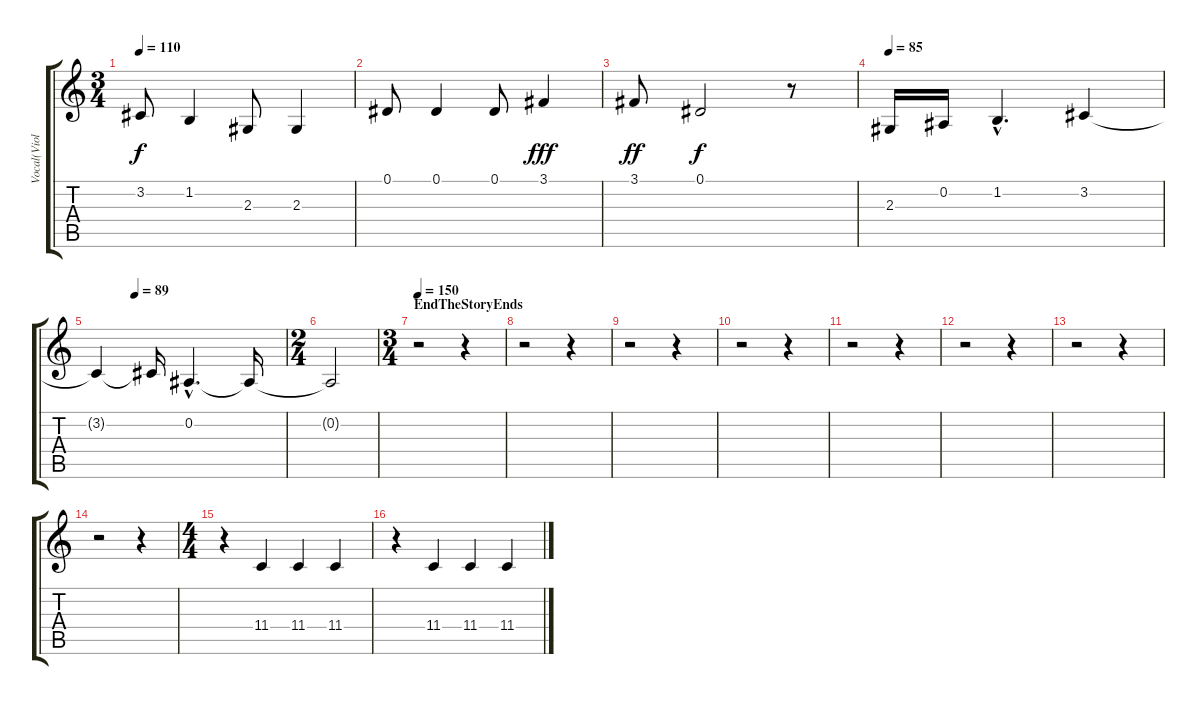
\track ("Vocal(Violin)" "Vocal(Viol") {instrument violin}
\staff {score tabs}
\tuning (Eb4 Bb3 Gb3 Db3 Ab2 Eb2) {hide}
\ts (3 4)
\tempo 110
\clef g2
\ks c
3.2.8{dy f} 1.2.4 2.3.8 2.3.4 |
0.1.8 0.1.4 0.1.8 3.1.4{dy fff} |
3.1.8{dy ff} 0.1.2{dy f} r.8 |
\tempo 85
2.3.16 0.2.16 1.2{hac}.4{d} 3.2.4 |
\tempo (89 0.20833333333333334)
3.2{t}.4 3.2{t}.16 0.2{hac}.4{d} 0.2{t}.16 |
\ts (2 4)
0.2{t}.2 |
\ts (3 4)
\section ("" "EndTheStoryEnds")
\tempo 150
r.2 r.4 |
r.2 r.4 |
r.2 r.4 |
r.2 r.4 |
r.2 r.4 |
r.2 r.4 |
r.2 r.4 |
r.2 r.4 |
\ts (4 4)
r.4{volume 14} 11.4.4 11.4.4 11.4.4 |
r.4 11.4.4 11.4.4 11.4.4
